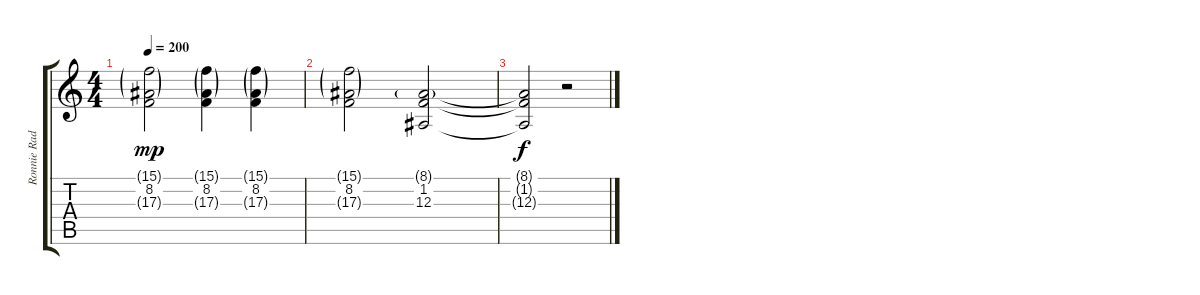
\track ("Ronnie Radke - Vocals" "Ronnie Rad") {instrument altosax}
\staff {score tabs}
\tuning (D4 A3 F3 C3 G2 D2) {hide}
\ts (4 4)
\tempo 200
\clef g2
\ks c
(15.1{g} 8.2 17.3{g}).2{dy mp} (15.1{g} 8.2 17.3{g}).4 (15.1{g} 8.2 17.3{g}).4 |
(15.1{g} 8.2 17.3{g}).2 (8.1{g} 1.2 12.3).2 |
(8.1{t} 1.2{t} 12.3{t}).2{dy f} r.2
